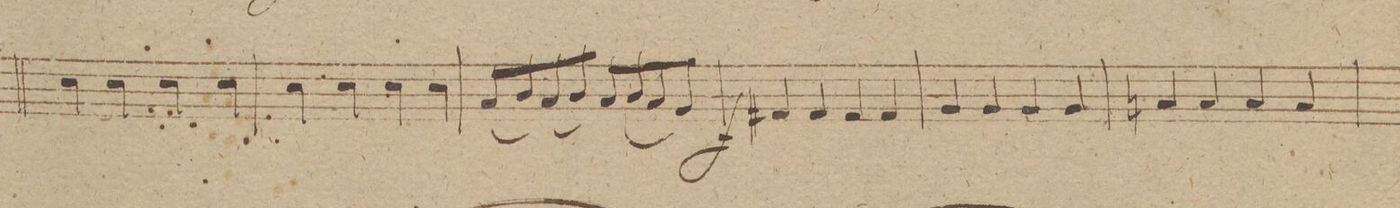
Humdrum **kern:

**kern
*I"Organo.
*clefF4
*k[f#c#g#d#]
*met(c|)
*M2/2
4E\
4E\
4E\
4E\
=295
4E\
4E\
4E\
4E\
=296
(8C#/L
8D#\)
(8C#/
8D#\J)
8C#/L
(8D#\
8C#/
8BB/J)
=297
4AA#X/
4AA#/
4AA#/
4AA#/
=298
4BB/
4BB/
4BB/
4BB/
=299
4Cn/
4C/
4C/
4C/
=300
*-
